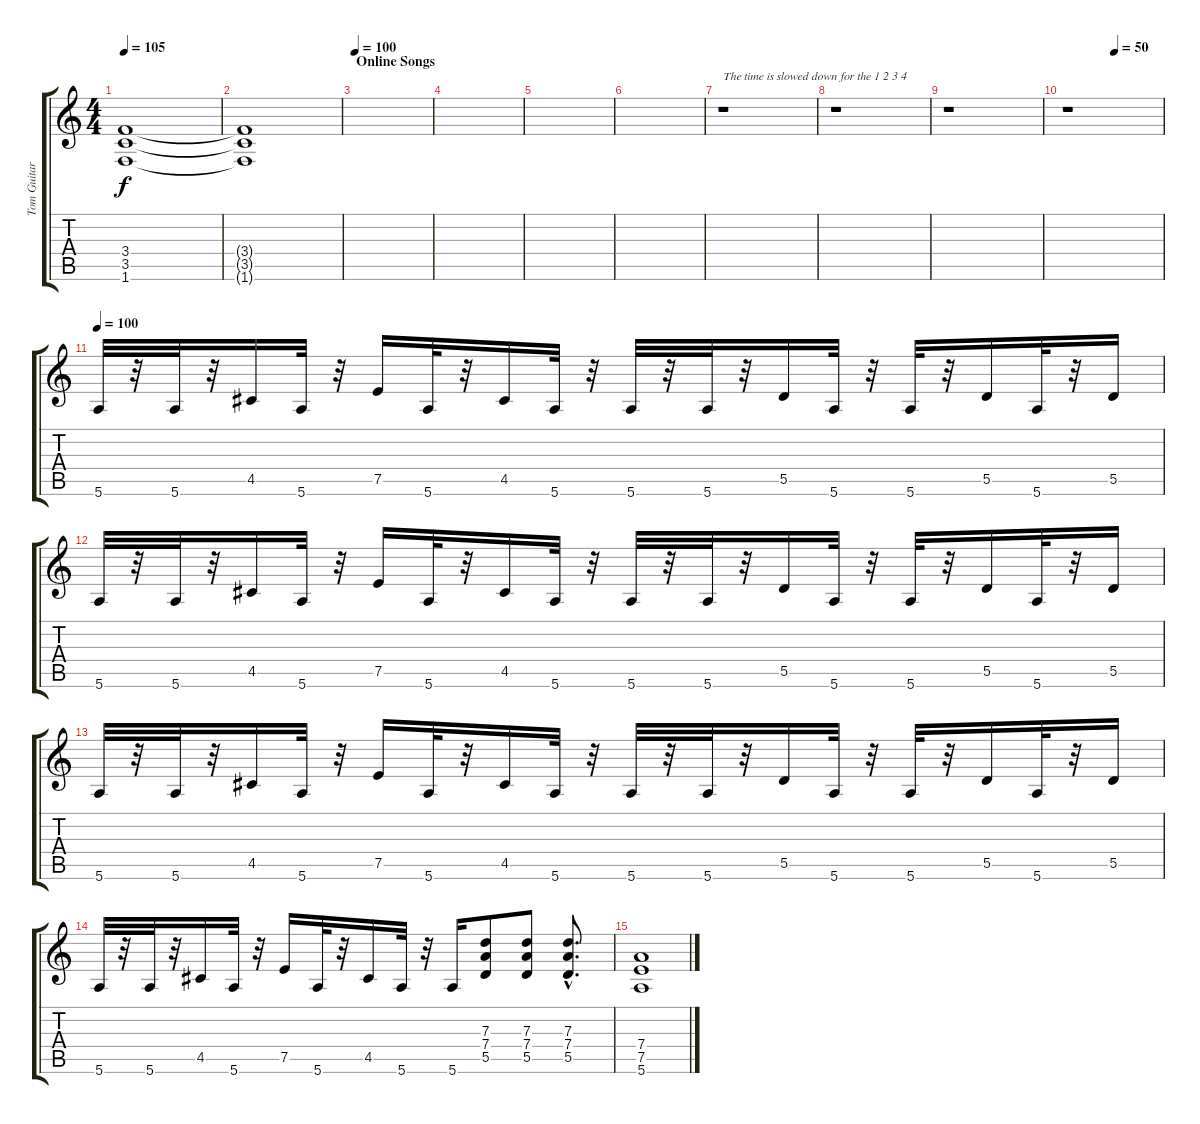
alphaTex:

\track ("Tom Guitar 1" "Tom Guitar") {instrument distortionguitar}
\staff {score tabs}
\tuning (E4 B3 G3 D3 A2 E2) {hide}
\ts (4 4)
\tempo 105
\clef g2
\ks c
(3.4{t} 3.5{t} 1.6{t}).1{dy f} |
(3.4{t} 3.5{t} 1.6{t}).1 |
\section ("" "Online Songs")
\tempo 100
|
|
|
|
r.1{txt "The time is slowed down for the 1 2 3 4"} |
r.1 |
r.1 |
\tempo (50 0.5)
r.1 |
\tempo 100
5.6.32{volume 14} r.32 5.6.32 r.32 4.5.16 5.6.32 r.32 7.5.16 5.6.32 r.32 4.5.16 5.6.32 r.32 5.6.32 r.32 5.6.32 r.32 5.5.16 5.6.32 r.32 5.6.32 r.32 5.5.16 5.6.32 r.32 5.5.16 |
5.6.32 r.32 5.6.32 r.32 4.5.16 5.6.32 r.32 7.5.16 5.6.32 r.32 4.5.16 5.6.32 r.32 5.6.32 r.32 5.6.32 r.32 5.5.16 5.6.32 r.32 5.6.32 r.32 5.5.16 5.6.32 r.32 5.5.16 |
5.6.32{volume 14} r.32 5.6.32 r.32 4.5.16 5.6.32 r.32 7.5.16 5.6.32 r.32 4.5.16 5.6.32 r.32 5.6.32 r.32 5.6.32 r.32 5.5.16 5.6.32 r.32 5.6.32 r.32 5.5.16 5.6.32 r.32 5.5.16 |
5.6.32{volume 14} r.32 5.6.32 r.32 4.5.16 5.6.32 r.32 7.5.16 5.6.32 r.32 4.5.16 5.6.32 r.32 5.6.16 (7.3 7.4 5.5).8 (7.3 7.4 5.5).8 (7.3{hac} 7.4{hac} 5.5{hac}).8{d} |
(7.4 7.5 5.6).1{volume 0}
